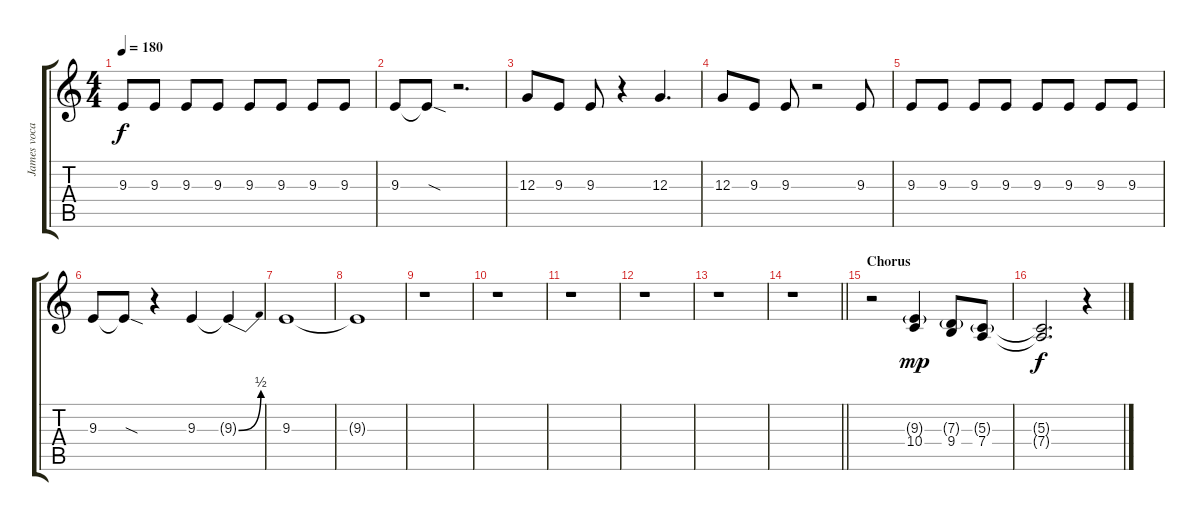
\track ("James vocal" "James voca") {instrument oboe}
\staff {score tabs}
\tuning (E4 B3 G3 D3 A2 E2) {hide}
\ts (4 4)
\tempo 180
\clef g2
\ks c
9.3.8{dy f} 9.3.8 9.3.8 9.3.8 9.3.8 9.3.8 9.3.8 9.3.8 |
9.3.8 9.3{sod t}.8 r.2{d} |
12.3.8 9.3.8 9.3.8 r.4 12.3.4{d} |
12.3.8 9.3.8 9.3.8 r.2 9.3.8 |
9.3.8 9.3.8 9.3.8 9.3.8 9.3.8 9.3.8 9.3.8 9.3.8 |
9.3.8 9.3{sod t}.8 r.4 9.3.4 9.3{be (bend 0 0 60 2) t}.4 |
9.3.1{volume 10} |
9.3{t}.1 |
r.1{volume 16} |
r.1 |
r.1 |
r.1 |
r.1 |
\barLineRight lightlight
r.1 |
\section ("" "Chorus")
r.2 (9.3{g} 10.4).4{dy mp} (7.3{g} 9.4).8 (5.3{g} 7.4).8 |
(5.3{t} 7.4{t}).2{d dy f} r.4
